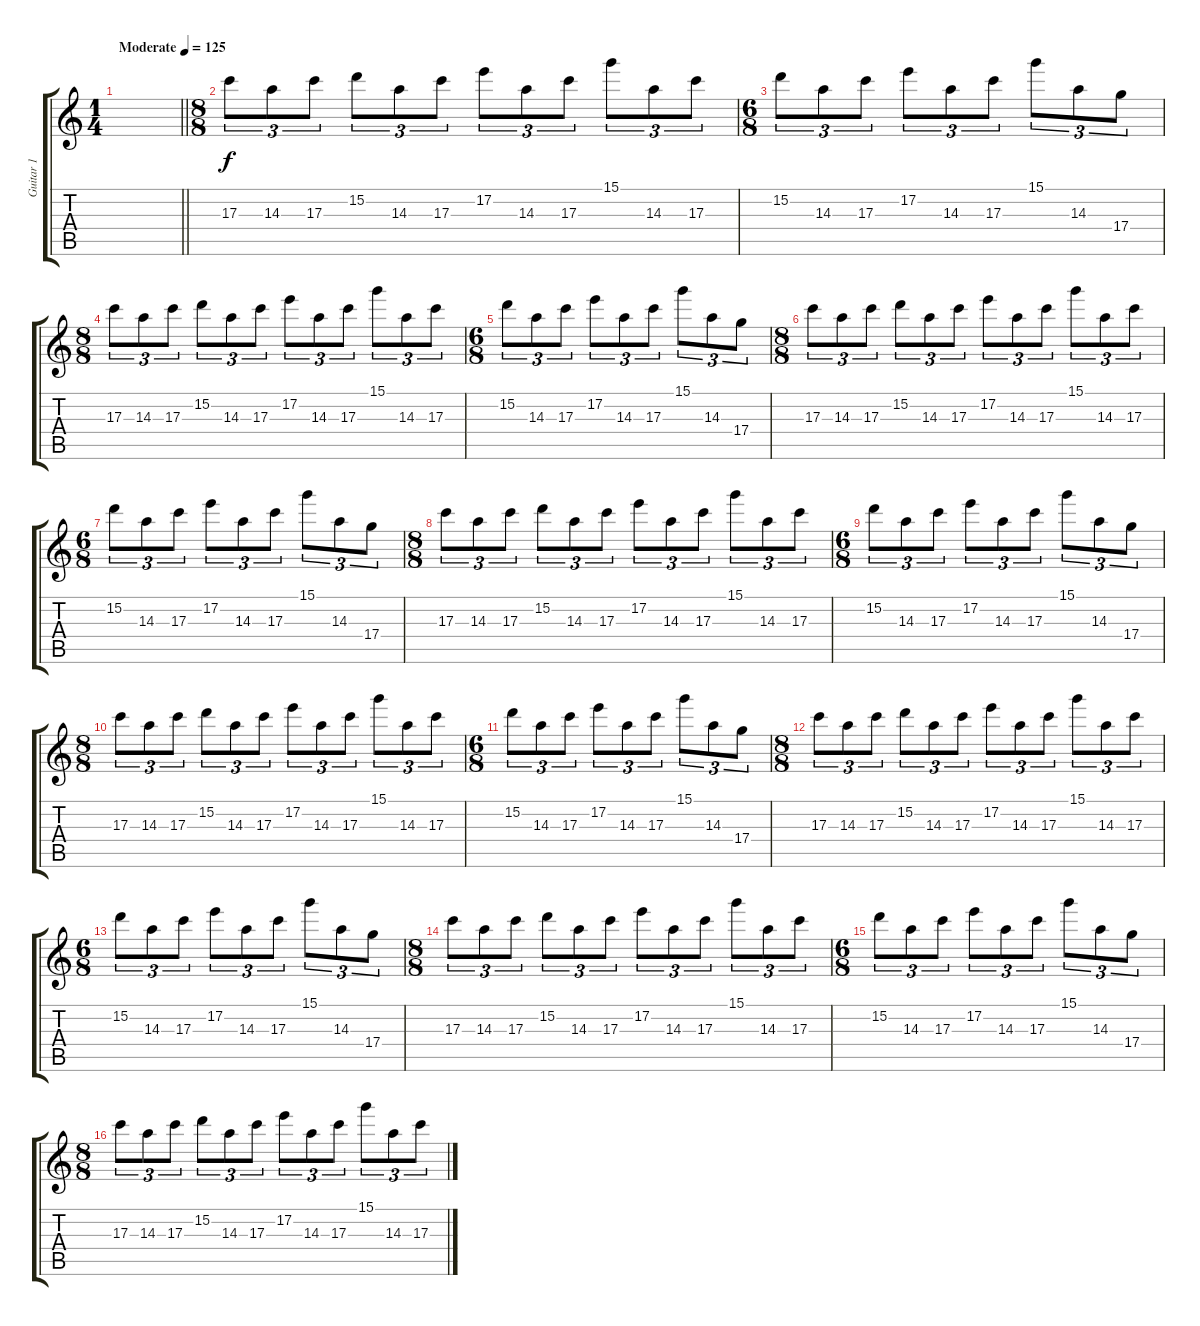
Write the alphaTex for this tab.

\track ("Guitar 1" "Guitar 1") {instrument distortionguitar}
\staff {score tabs}
\tuning (E4 B3 G3 D3 A2 D2) {hide}
\ts (1 4)
\tempo (125 "Moderate")
\clef g2
\barLineRight lightlight
\ks c
|
\ts (8 8)
17.3.8{tu (3 2)} 14.3.8{tu (3 2)} 17.3.8{tu (3 2)} 15.2.8{tu (3 2)} 14.3.8{tu (3 2)} 17.3.8{tu (3 2)} 17.2.8{tu (3 2)} 14.3.8{tu (3 2)} 17.3.8{tu (3 2)} 15.1.8{tu (3 2)} 14.3.8{tu (3 2)} 17.3.8{tu (3 2)} |
\ts (6 8)
15.2.8{tu (3 2)} 14.3.8{tu (3 2)} 17.3.8{tu (3 2)} 17.2.8{tu (3 2)} 14.3.8{tu (3 2)} 17.3.8{tu (3 2)} 15.1.8{tu (3 2)} 14.3.8{tu (3 2)} 17.4.8{tu (3 2)} |
\ts (8 8)
17.3.8{tu (3 2)} 14.3.8{tu (3 2)} 17.3.8{tu (3 2)} 15.2.8{tu (3 2)} 14.3.8{tu (3 2)} 17.3.8{tu (3 2)} 17.2.8{tu (3 2)} 14.3.8{tu (3 2)} 17.3.8{tu (3 2)} 15.1.8{tu (3 2)} 14.3.8{tu (3 2)} 17.3.8{tu (3 2)} |
\ts (6 8)
15.2.8{tu (3 2)} 14.3.8{tu (3 2)} 17.3.8{tu (3 2)} 17.2.8{tu (3 2)} 14.3.8{tu (3 2)} 17.3.8{tu (3 2)} 15.1.8{tu (3 2)} 14.3.8{tu (3 2)} 17.4.8{tu (3 2)} |
\ts (8 8)
17.3.8{tu (3 2)} 14.3.8{tu (3 2)} 17.3.8{tu (3 2)} 15.2.8{tu (3 2)} 14.3.8{tu (3 2)} 17.3.8{tu (3 2)} 17.2.8{tu (3 2)} 14.3.8{tu (3 2)} 17.3.8{tu (3 2)} 15.1.8{tu (3 2)} 14.3.8{tu (3 2)} 17.3.8{tu (3 2)} |
\ts (6 8)
15.2.8{tu (3 2)} 14.3.8{tu (3 2)} 17.3.8{tu (3 2)} 17.2.8{tu (3 2)} 14.3.8{tu (3 2)} 17.3.8{tu (3 2)} 15.1.8{tu (3 2)} 14.3.8{tu (3 2)} 17.4.8{tu (3 2)} |
\ts (8 8)
17.3.8{tu (3 2)} 14.3.8{tu (3 2)} 17.3.8{tu (3 2)} 15.2.8{tu (3 2)} 14.3.8{tu (3 2)} 17.3.8{tu (3 2)} 17.2.8{tu (3 2)} 14.3.8{tu (3 2)} 17.3.8{tu (3 2)} 15.1.8{tu (3 2)} 14.3.8{tu (3 2)} 17.3.8{tu (3 2)} |
\ts (6 8)
15.2.8{tu (3 2)} 14.3.8{tu (3 2)} 17.3.8{tu (3 2)} 17.2.8{tu (3 2)} 14.3.8{tu (3 2)} 17.3.8{tu (3 2)} 15.1.8{tu (3 2)} 14.3.8{tu (3 2)} 17.4.8{tu (3 2)} |
\ts (8 8)
17.3.8{tu (3 2)} 14.3.8{tu (3 2)} 17.3.8{tu (3 2)} 15.2.8{tu (3 2)} 14.3.8{tu (3 2)} 17.3.8{tu (3 2)} 17.2.8{tu (3 2)} 14.3.8{tu (3 2)} 17.3.8{tu (3 2)} 15.1.8{tu (3 2)} 14.3.8{tu (3 2)} 17.3.8{tu (3 2)} |
\ts (6 8)
15.2.8{tu (3 2)} 14.3.8{tu (3 2)} 17.3.8{tu (3 2)} 17.2.8{tu (3 2)} 14.3.8{tu (3 2)} 17.3.8{tu (3 2)} 15.1.8{tu (3 2)} 14.3.8{tu (3 2)} 17.4.8{tu (3 2)} |
\ts (8 8)
17.3.8{tu (3 2)} 14.3.8{tu (3 2)} 17.3.8{tu (3 2)} 15.2.8{tu (3 2)} 14.3.8{tu (3 2)} 17.3.8{tu (3 2)} 17.2.8{tu (3 2)} 14.3.8{tu (3 2)} 17.3.8{tu (3 2)} 15.1.8{tu (3 2)} 14.3.8{tu (3 2)} 17.3.8{tu (3 2)} |
\ts (6 8)
15.2.8{tu (3 2)} 14.3.8{tu (3 2)} 17.3.8{tu (3 2)} 17.2.8{tu (3 2)} 14.3.8{tu (3 2)} 17.3.8{tu (3 2)} 15.1.8{tu (3 2)} 14.3.8{tu (3 2)} 17.4.8{tu (3 2)} |
\ts (8 8)
17.3.8{tu (3 2)} 14.3.8{tu (3 2)} 17.3.8{tu (3 2)} 15.2.8{tu (3 2)} 14.3.8{tu (3 2)} 17.3.8{tu (3 2)} 17.2.8{tu (3 2)} 14.3.8{tu (3 2)} 17.3.8{tu (3 2)} 15.1.8{tu (3 2)} 14.3.8{tu (3 2)} 17.3.8{tu (3 2)} |
\ts (6 8)
15.2.8{tu (3 2)} 14.3.8{tu (3 2)} 17.3.8{tu (3 2)} 17.2.8{tu (3 2)} 14.3.8{tu (3 2)} 17.3.8{tu (3 2)} 15.1.8{tu (3 2)} 14.3.8{tu (3 2)} 17.4.8{tu (3 2)} |
\ts (8 8)
17.3.8{tu (3 2)} 14.3.8{tu (3 2)} 17.3.8{tu (3 2)} 15.2.8{tu (3 2)} 14.3.8{tu (3 2)} 17.3.8{tu (3 2)} 17.2.8{tu (3 2)} 14.3.8{tu (3 2)} 17.3.8{tu (3 2)} 15.1.8{tu (3 2)} 14.3.8{tu (3 2)} 17.3.8{tu (3 2)}
